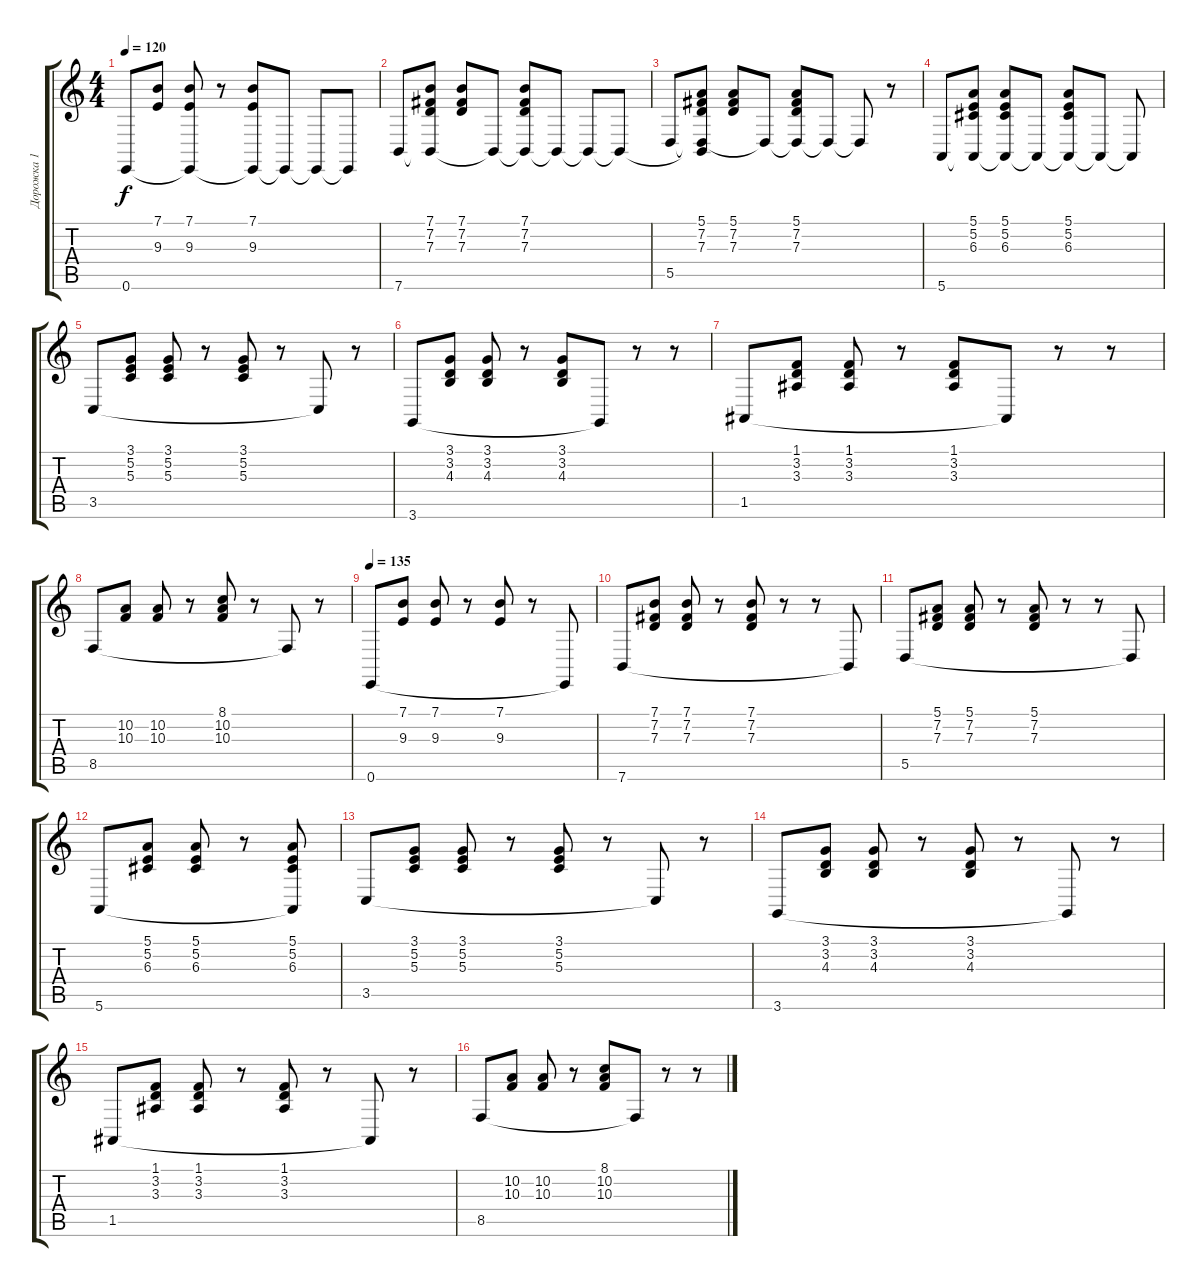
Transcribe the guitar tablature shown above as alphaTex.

\track ("Дорожка 1" "Дорожка 1") {instrument electricpiano1}
\staff {score tabs}
\tuning (E4 B3 G3 D3 A2 E2) {hide}
\ts (4 4)
\tempo 120
\tempo 135
\tempo 120
\clef g2
\ks c
0.6.8{dy f instrument electricpiano1} (7.1 9.3).8 (7.1 9.3 0.6{t}).8 r.8 (7.1 9.3 0.6{t}).8 0.6{t}.8 0.6{t}.8 0.6{t}.8 |
7.6.8 (7.1 7.2 7.3 7.6{t}).8 (7.1 7.2 7.3).8 7.6{t}.8 (7.1 7.2 7.3 7.6{t}).8 7.6{t}.8 7.6{t}.8 7.6{t}.8 |
5.5.8 (5.1 7.2 7.3 5.5{t} 7.6{t}).8 (5.1 7.2 7.3).8 5.5{t}.8 (5.1 7.2 7.3 5.5{t}).8 5.5{t}.8 5.5{t}.8 r.8 |
5.6.8 (5.1 5.2 6.3 5.6{t}).8 (5.1 5.2 6.3 5.6{t}).8 5.6{t}.8 (5.1 5.2 6.3 5.6{t}).8 5.6{t}.8 5.6{t}.8 |
3.5.8 (3.1 5.2 5.3).8 (3.1 5.2 5.3).8 r.8 (3.1 5.2 5.3).8 r.8 3.5{t}.8 r.8 |
3.6.8 (3.1 3.2 4.3).8 (3.1 3.2 4.3).8 r.8 (3.1 3.2 4.3).8 3.6{t}.8 r.8 r.8 |
1.5.8 (1.1 3.2 3.3).8 (1.1 3.2 3.3).8 r.8 (1.1 3.2 3.3).8 1.5{t}.8 r.8 r.8 |
8.5.8 (10.2 10.3).8 (10.2 10.3).8 r.8 (8.1 10.2 10.3).8 r.8 8.5{t}.8 r.8 |
\tempo 135
0.6.8 (7.1 9.3).8 (7.1 9.3).8 r.8 (7.1 9.3).8 r.8 0.6{t}.8 |
7.6.8 (7.1 7.2 7.3).8 (7.1 7.2 7.3).8 r.8 (7.1 7.2 7.3).8 r.8 r.8 7.6{t}.8 |
5.5.8 (5.1 7.2 7.3).8 (5.1 7.2 7.3).8 r.8 (5.1 7.2 7.3).8 r.8 r.8 5.5{t}.8 |
5.6.8 (5.1 5.2 6.3).8 (5.1 5.2 6.3).8 r.8 (5.1 5.2 6.3 5.6{t}).8 |
3.5.8 (3.1 5.2 5.3).8 (3.1 5.2 5.3).8 r.8 (3.1 5.2 5.3).8 r.8 3.5{t}.8 r.8 |
3.6.8 (3.1 3.2 4.3).8 (3.1 3.2 4.3).8 r.8 (3.1 3.2 4.3).8 r.8 3.6{t}.8 r.8 |
1.5.8 (1.1 3.2 3.3).8 (1.1 3.2 3.3).8 r.8 (1.1 3.2 3.3).8 r.8 1.5{t}.8 r.8 |
8.5.8 (10.2 10.3).8 (10.2 10.3).8 r.8 (8.1 10.2 10.3).8 8.5{t}.8 r.8 r.8
